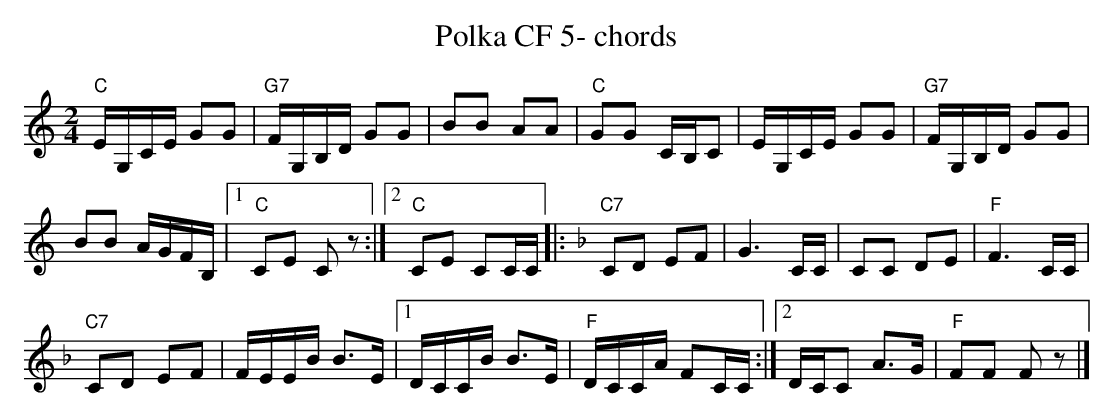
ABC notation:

X:1
T:Polka CF 5- chords
M:2/4
L:1/16
K:Cmaj%%MIDI gchordon
"C"EG,CE G2G2 | "G7"FG,B,D G2G2 | B2B2 A2A2 | "C"G2G2 CB,C2 | EG,CE G2G2 | "G7"FG,B,D G2G2 |
B2B2 AGFB, |1 "C"C2E2 C2 z2 :|2 "C"C2E2 C2CC |: [K:Fmaj][L:1/8] "C7"CD EF | G3 C/2C/2 | CC DE | "F"F3 C/2C/2 |
"C7"CD EF | F/2E/2E/2B/2 B>E |1 D/2C/2C/2B/2 B>E | "F"D/2C/2C/2A/2 FC/2C/2 :|2 D/2C/2C A>G | "F"FF F z |]
